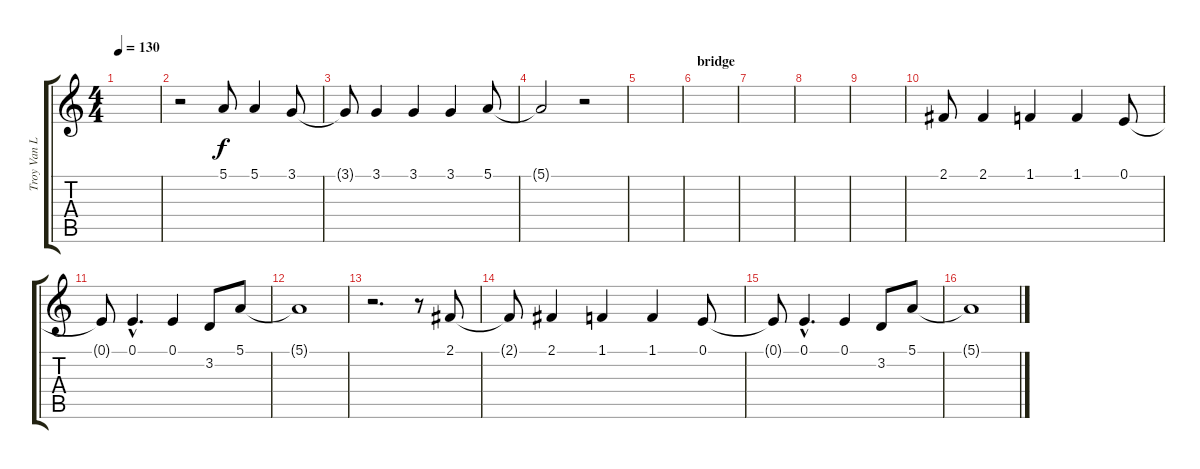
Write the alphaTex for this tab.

\track ("Troy Van Leeuwen - singing" "Troy Van L") {instrument synthvoice}
\staff {score tabs}
\tuning (E4 B3 G3 D3 A2 E2) {hide}
\ts (4 4)
\tempo 130
\clef g2
\ks c
|
r.2 5.1.8 5.1.4 3.1.8 |
3.1{t}.8 3.1.4 3.1.4 3.1.4 5.1.8 |
5.1{t}.2 r.2 |
|
\section ("" "bridge")
|
|
|
|
2.1.8 2.1.4 1.1.4 1.1.4 0.1.8 |
0.1{t}.8 0.1{hac}.4{d} 0.1.4 3.2.8 5.1.8 |
5.1{t}.1 |
r.2{d} r.8 2.1.8 |
2.1{t}.8 2.1.4 1.1.4 1.1.4 0.1.8 |
0.1{t}.8 0.1{hac}.4{d} 0.1.4 3.2.8 5.1.8 |
5.1{t}.1
